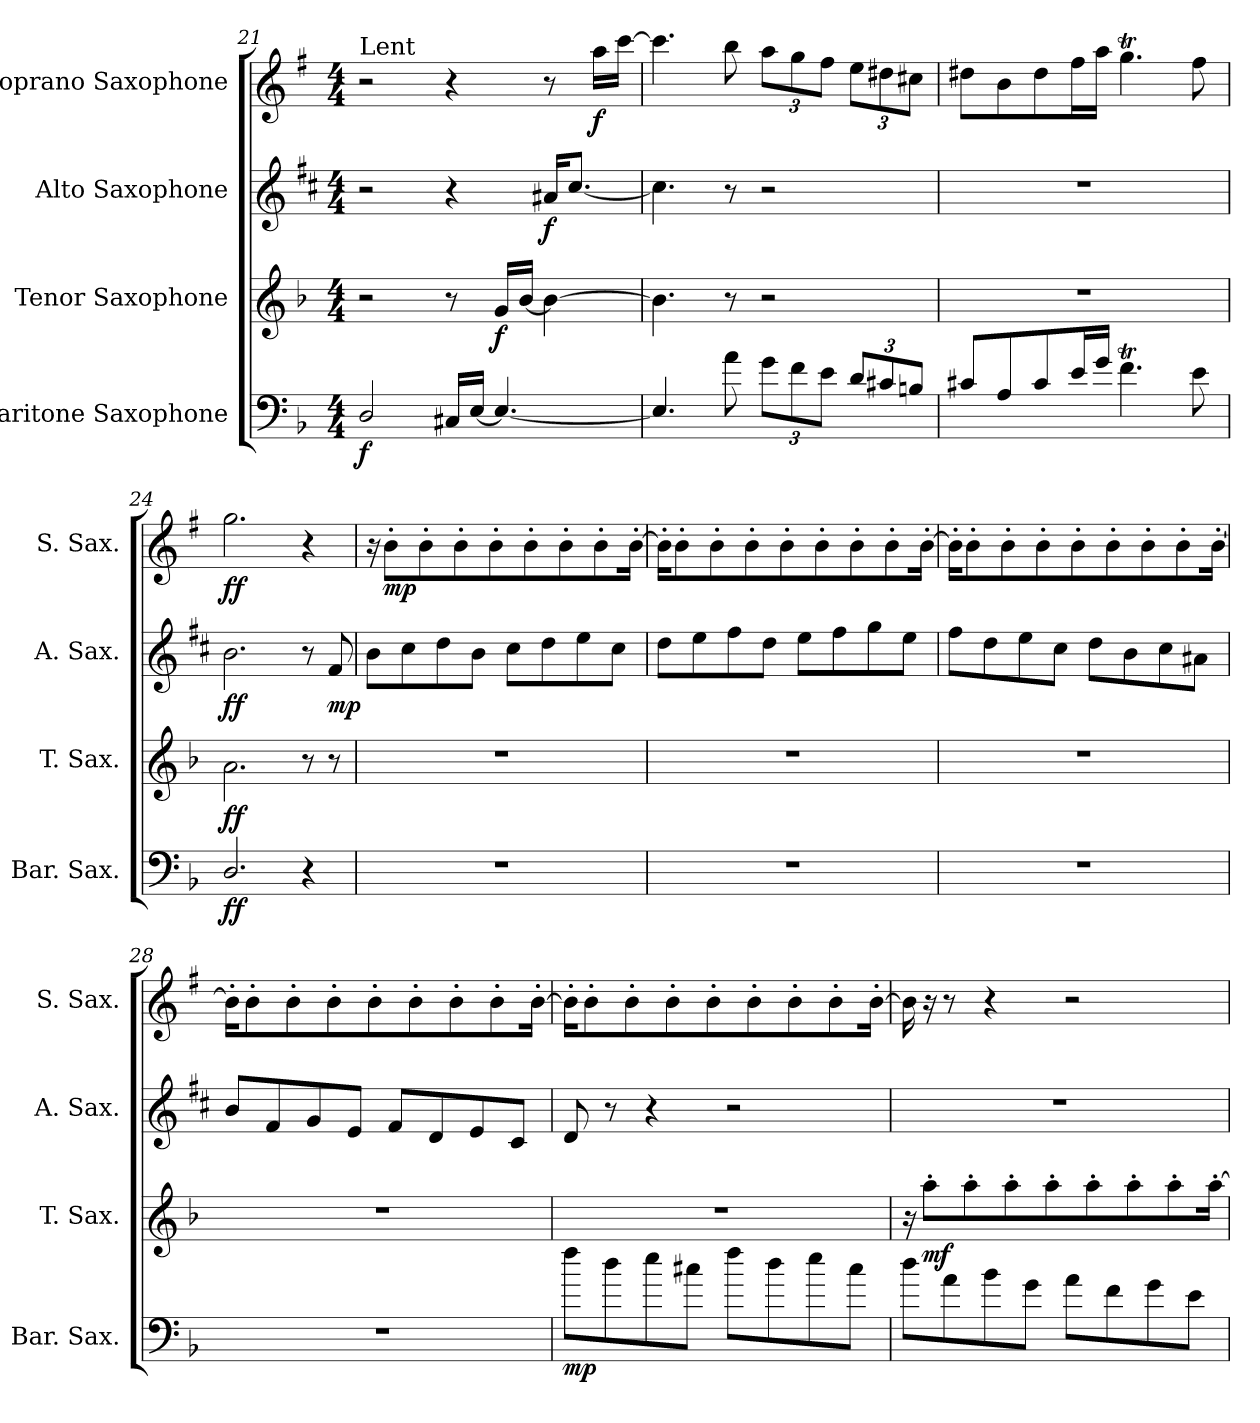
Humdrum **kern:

**kern	**dynam	**kern	**dynam	**kern	**dynam	**kern	**dynam
*part4	*part4	*part3	*part3	*part2	*part2	*part1	*part1
*staff4	*staff4	*staff3	*staff3	*staff2	*staff2	*staff1	*staff1
*I"Baritone Saxophone	*	*I"Tenor Saxophone	*	*I"Alto Saxophone	*	*I"Soprano Saxophone	*
*I'Bar. Sax.	*	*I'T. Sax.	*	*I'A. Sax.	*	*I'S. Sax.	*
*	*	*	*	*clefG2	*	*	*
*ITrd12c21	*	*ITrd8c14	*	*ITrd5c9	*	*ITrd1c2	*
*k[b-]	*	*k[b-]	*	*k[b-]	*	*k[b-]	*
*F:	*	*F:	*	*F:	*	*F:	*
*M4/4	*	*M4/4	*	*M4/4	*	*M4/4	*
=21	=21	=21	=21	=21	=21	=21	=21
!	!	!	!	!	!	!LO:TX:a:t=Lent	!
!	!LO:DY:b	!	!	!	!	!	!
2DD/	f	2r	.	2r	.	2r	.
16CC#X/LL	.	8r	.	4r	.	4r	.
[16EE/JJ	.	.	.	.	.	.	.
!	!	!	!LO:DY:b	!	!	!	!
4.EE/_	.	16G/LL	f	.	.	.	.
.	.	[16B-/JJ	.	.	.	.	.
!	!	!	!	!	!LO:DY:b	!	!
.	.	4B-\_	.	16c#X/KL	f	8r	.
.	.	.	.	[8.e/J	.	.	.
!	!	!	!	!	!	!	!LO:DY:b
.	.	.	.	.	.	16gg\LL	f
.	.	.	.	.	.	[16bb-\JJ	.
=22	=22	=22	=22	=22	=22	=22	=22
4.EE/]	.	4.B-\]	.	4.e\]	.	4.bb-\]	.
8A\	.	8r	.	8r	.	8aa\	.
*Xbrackettup	*	*	*	*	*	*Xbrackettup	*
12G\L	.	2r	.	2r	.	12gg\L	.
12F\	.	.	.	.	.	12ff\	.
12E\J	.	.	.	.	.	12ee\J	.
12D/L	.	.	.	.	.	12dd\L	.
12C#X/	.	.	.	.	.	12cc#X\	.
12BBn/J	.	.	.	.	.	12bn\J	.
=23	=23	=23	=23	=23	=23	=23	=23
8C#X/L	.	1r	.	1r	.	8cc#X\L	.
8AA/	.	.	.	.	.	8a\	.
8C#/	.	.	.	.	.	8cc#\	.
16E/L	.	.	.	.	.	16ee\L	.
16G/JJ	.	.	.	.	.	16gg\JJ	.
4.FT\	.	.	.	.	.	4.ffT\	.
8E\	.	.	.	.	.	8ee\	.
=24	=24	=24	=24	=24	=24	=24	=24
!	!LO:DY:b	!	!LO:DY:b	!	!LO:DY:b	!	!LO:DY:b
2.DD/	ff	2.A\	ff	2.d\	ff	2.ff\	ff
4r	.	8r	.	8r	.	4r	.
!	!	!	!	!	!LO:DY:b	!	!
.	.	8r	.	8A/	mp	.	.
=25	=25	=25	=25	=25	=25	=25	=25
1r	.	1r	.	8d\L	.	16r	.
!	!	!	!	!	!	!	!LO:DY:b
.	.	.	.	.	.	8a'\L	mp
.	.	.	.	8e\	.	.	.
.	.	.	.	.	.	8a'\	.
.	.	.	.	8f\	.	.	.
.	.	.	.	.	.	8a'\	.
.	.	.	.	8d\J	.	.	.
.	.	.	.	.	.	8a'\	.
.	.	.	.	8e\L	.	.	.
.	.	.	.	.	.	8a'\	.
.	.	.	.	8f\	.	.	.
.	.	.	.	.	.	8a'\	.
.	.	.	.	8g\	.	.	.
.	.	.	.	.	.	8a'\	.
.	.	.	.	8e\J	.	.	.
.	.	.	.	.	.	[16a'\Jk	.
=26	=26	=26	=26	=26	=26	=26	=26
1r	.	1r	.	8f\L	.	16a'\KL]	.
.	.	.	.	.	.	8a'\	.
.	.	.	.	8g\	.	.	.
.	.	.	.	.	.	8a'\	.
.	.	.	.	8a\	.	.	.
.	.	.	.	.	.	8a'\	.
.	.	.	.	8f\J	.	.	.
.	.	.	.	.	.	8a'\	.
.	.	.	.	8g\L	.	.	.
.	.	.	.	.	.	8a'\	.
.	.	.	.	8a\	.	.	.
.	.	.	.	.	.	8a'\	.
.	.	.	.	8b-\	.	.	.
.	.	.	.	.	.	8a'\	.
.	.	.	.	8g\J	.	.	.
.	.	.	.	.	.	[16a'\Jk	.
!!LO:LB:g=z
=27	=27	=27	=27	=27	=27	=27	=27
1r	.	1r	.	8a\L	.	16a'\KL]	.
.	.	.	.	.	.	8a'\	.
.	.	.	.	8f\	.	.	.
.	.	.	.	.	.	8a'\	.
.	.	.	.	8g\	.	.	.
.	.	.	.	.	.	8a'\	.
.	.	.	.	8e\J	.	.	.
.	.	.	.	.	.	8a'\	.
.	.	.	.	8f\L	.	.	.
.	.	.	.	.	.	8a'\	.
.	.	.	.	8d\	.	.	.
.	.	.	.	.	.	8a'\	.
.	.	.	.	8e\	.	.	.
.	.	.	.	.	.	8a'\	.
.	.	.	.	8c#X\J	.	.	.
.	.	.	.	.	.	[16a'\Jk	.
=28	=28	=28	=28	=28	=28	=28	=28
1r	.	1r	.	8d/L	.	16a'\KL]	.
.	.	.	.	.	.	8a'\	.
.	.	.	.	8A/	.	.	.
.	.	.	.	.	.	8a'\	.
.	.	.	.	8B-/	.	.	.
.	.	.	.	.	.	8a'\	.
.	.	.	.	8G/J	.	.	.
.	.	.	.	.	.	8a'\	.
.	.	.	.	8A/L	.	.	.
.	.	.	.	.	.	8a'\	.
.	.	.	.	8F/	.	.	.
.	.	.	.	.	.	8a'\	.
.	.	.	.	8G/	.	.	.
.	.	.	.	.	.	8a'\	.
.	.	.	.	8E/J	.	.	.
.	.	.	.	.	.	[16a'\Jk	.
=29	=29	=29	=29	=29	=29	=29	=29
!	!LO:DY:b	!	!	!	!	!	!
8f\L	mp	1r	.	8F/	.	16a'\KL]	.
.	.	.	.	.	.	8a'\	.
8d\	.	.	.	8r	.	.	.
.	.	.	.	.	.	8a'\	.
8e\	.	.	.	4r	.	.	.
.	.	.	.	.	.	8a'\	.
8c#X\J	.	.	.	.	.	.	.
.	.	.	.	.	.	8a'\	.
8f\L	.	.	.	2r	.	.	.
.	.	.	.	.	.	8a'\	.
8d\	.	.	.	.	.	.	.
.	.	.	.	.	.	8a'\	.
8e\	.	.	.	.	.	.	.
.	.	.	.	.	.	8a'\	.
8c#\J	.	.	.	.	.	.	.
.	.	.	.	.	.	[16a'\Jk	.
=30	=30	=30	=30	=30	=30	=30	=30
8d\L	.	16r	.	1r	.	16a\]	.
!	!	!	!LO:DY:b	!	!	!	!
.	.	8a'\L	mf	.	.	16r	.
8A\	.	.	.	.	.	8r	.
.	.	8a'\	.	.	.	.	.
8B-\	.	.	.	.	.	4r	.
.	.	8a'\	.	.	.	.	.
8G\J	.	.	.	.	.	.	.
.	.	8a'\	.	.	.	.	.
8A\L	.	.	.	.	.	2r	.
.	.	8a'\	.	.	.	.	.
8F\	.	.	.	.	.	.	.
.	.	8a'\	.	.	.	.	.
8G\	.	.	.	.	.	.	.
.	.	8a'\	.	.	.	.	.
8E\J	.	.	.	.	.	.	.
.	.	[16a'\Jk	.	.	.	.	.
=	=	=	=	=	=	=	=
*-	*-	*-	*-	*-	*-	*-	*-
